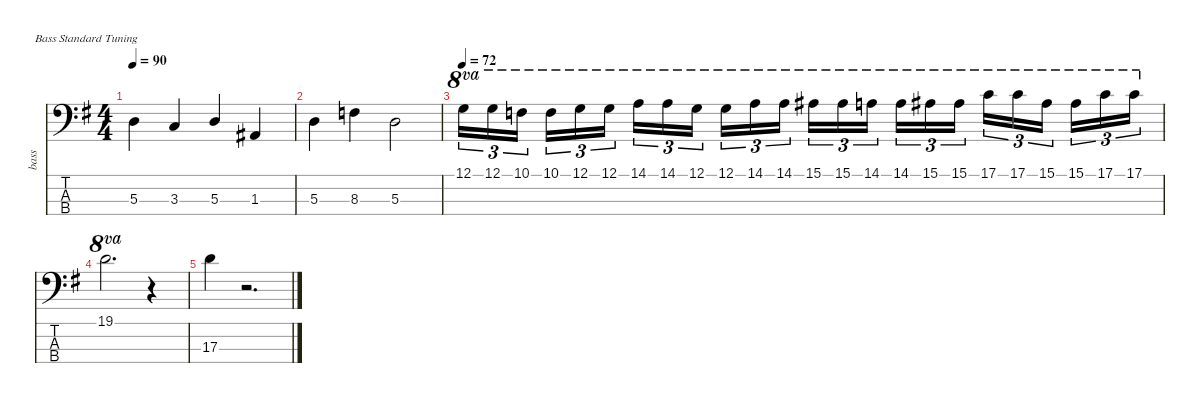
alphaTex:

\defaultSystemsLayout 4
\hideDynamics
\bracketExtendMode nobrackets
\otherSystemsTrackNameOrientation horizontal
\track ("Bass" "bass") {defaultSystemsLayout 8 instrument electricbasspick}
\staff {score tabs}
\tuning (G2 D2 A1 E1)
\ts (4 4)
\beaming (8 2 2 2 2)
\tempo 90
\clef f4
\ks eminor
5.3{acc forcenatural}.4{dy f beam Down} 3.3{acc forcenatural}.4{beam Up} 5.3{acc forcenatural}.4{beam Up} 1.3{acc #}.4{beam Up} |
5.3{acc forcenatural}.4{beam Down} 8.3{acc forcenatural}.4{beam Down} 5.3{acc forcenatural}.2{beam Down} |
\tempo 72
12.1{acc forcenatural}.16{tu (3 2) ot 8va beam Down} 12.1{acc forcenatural}.16{tu (3 2) ot 8va beam Down} 10.1{acc forcenatural}.16{tu (3 2) ot 8va beam Down} 10.1{acc forcenatural}.16{tu (3 2) ot 8va beam Down} 12.1{acc forcenatural}.16{tu (3 2) ot 8va beam Down} 12.1{acc forcenatural}.16{tu (3 2) ot 8va beam Down} 14.1{acc forcenatural}.16{tu (3 2) ot 8va beam Down} 14.1{acc forcenatural}.16{tu (3 2) ot 8va beam Down} 12.1{acc forcenatural}.16{tu (3 2) ot 8va beam Down} 12.1{acc forcenatural}.16{tu (3 2) ot 8va beam Down} 14.1{acc forcenatural}.16{tu (3 2) ot 8va beam Down} 14.1{acc forcenatural}.16{tu (3 2) ot 8va beam Down} 15.1{acc #}.16{tu (3 2) ot 8va beam Down} 15.1{acc #}.16{tu (3 2) ot 8va beam Down} 14.1{acc forcenatural}.16{tu (3 2) ot 8va beam Down} 14.1{acc forcenatural}.16{tu (3 2) ot 8va beam Down} 15.1{acc #}.16{tu (3 2) ot 8va beam Down} 15.1{acc #}.16{tu (3 2) ot 8va beam Down} 17.1{acc forcenatural}.16{tu (3 2) ot 8va beam Down} 17.1{acc forcenatural}.16{tu (3 2) ot 8va beam Down} 15.1{acc #}.16{tu (3 2) ot 8va beam Down} 15.1{acc #}.16{tu (3 2) ot 8va beam Down} 17.1{acc forcenatural}.16{tu (3 2) ot 8va beam Down} 17.1{acc forcenatural}.16{tu (3 2) ot 8va beam Down} |
19.1{acc forcenatural}.2{d ot 8va beam Down} r.4{beam Down} |
17.3{acc forcenatural}.4{beam Down} r.2{d beam Down}
